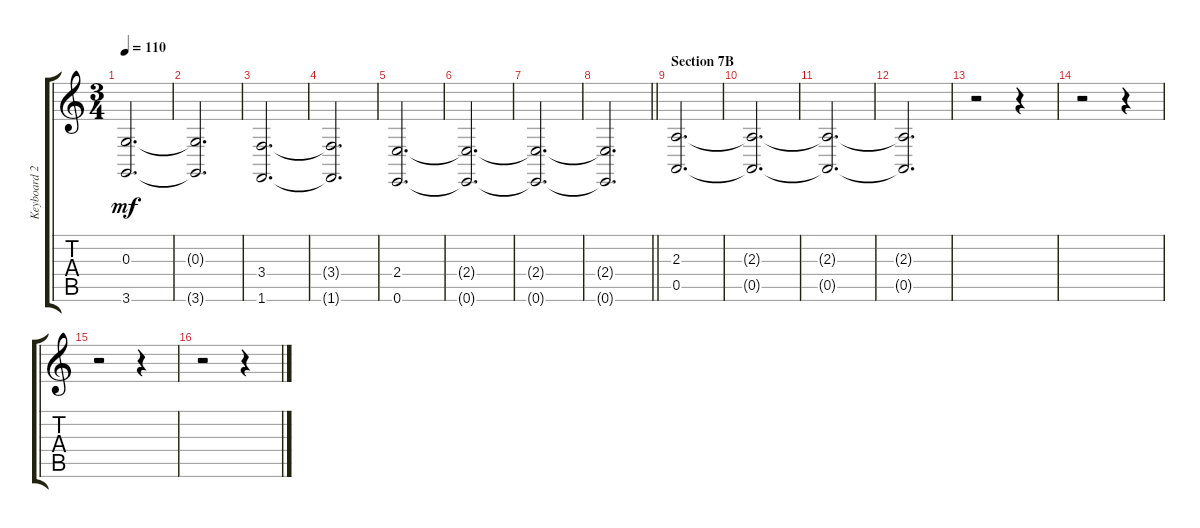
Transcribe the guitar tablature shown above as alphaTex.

\track ("Keyboard 2" "Keyboard 2") {instrument stringensemble1}
\staff {score tabs}
\tuning (E4 B3 G3 D3 A2 E2) {hide}
\ts (3 4)
\tempo 110
\clef g2
\ks c
(0.3 3.6).2{d dy mf} |
(0.3{t} 3.6{t}).2{d} |
(3.4 1.6).2{d} |
(3.4{t} 1.6{t}).2{d} |
(2.4 0.6).2{d} |
(2.4{t} 0.6{t}).2{d} |
(2.4{t} 0.6{t}).2{d} |
\barLineRight lightlight
(2.4{t} 0.6{t}).2{d} |
\section ("" "Section 7B")
(2.3 0.5).2{d} |
(2.3{t} 0.5{t}).2{d} |
(2.3{t} 0.5{t}).2{d} |
(2.3{t} 0.5{t}).2{d} |
r.2 r.4 |
r.2 r.4 |
r.2 r.4 |
r.2 r.4
